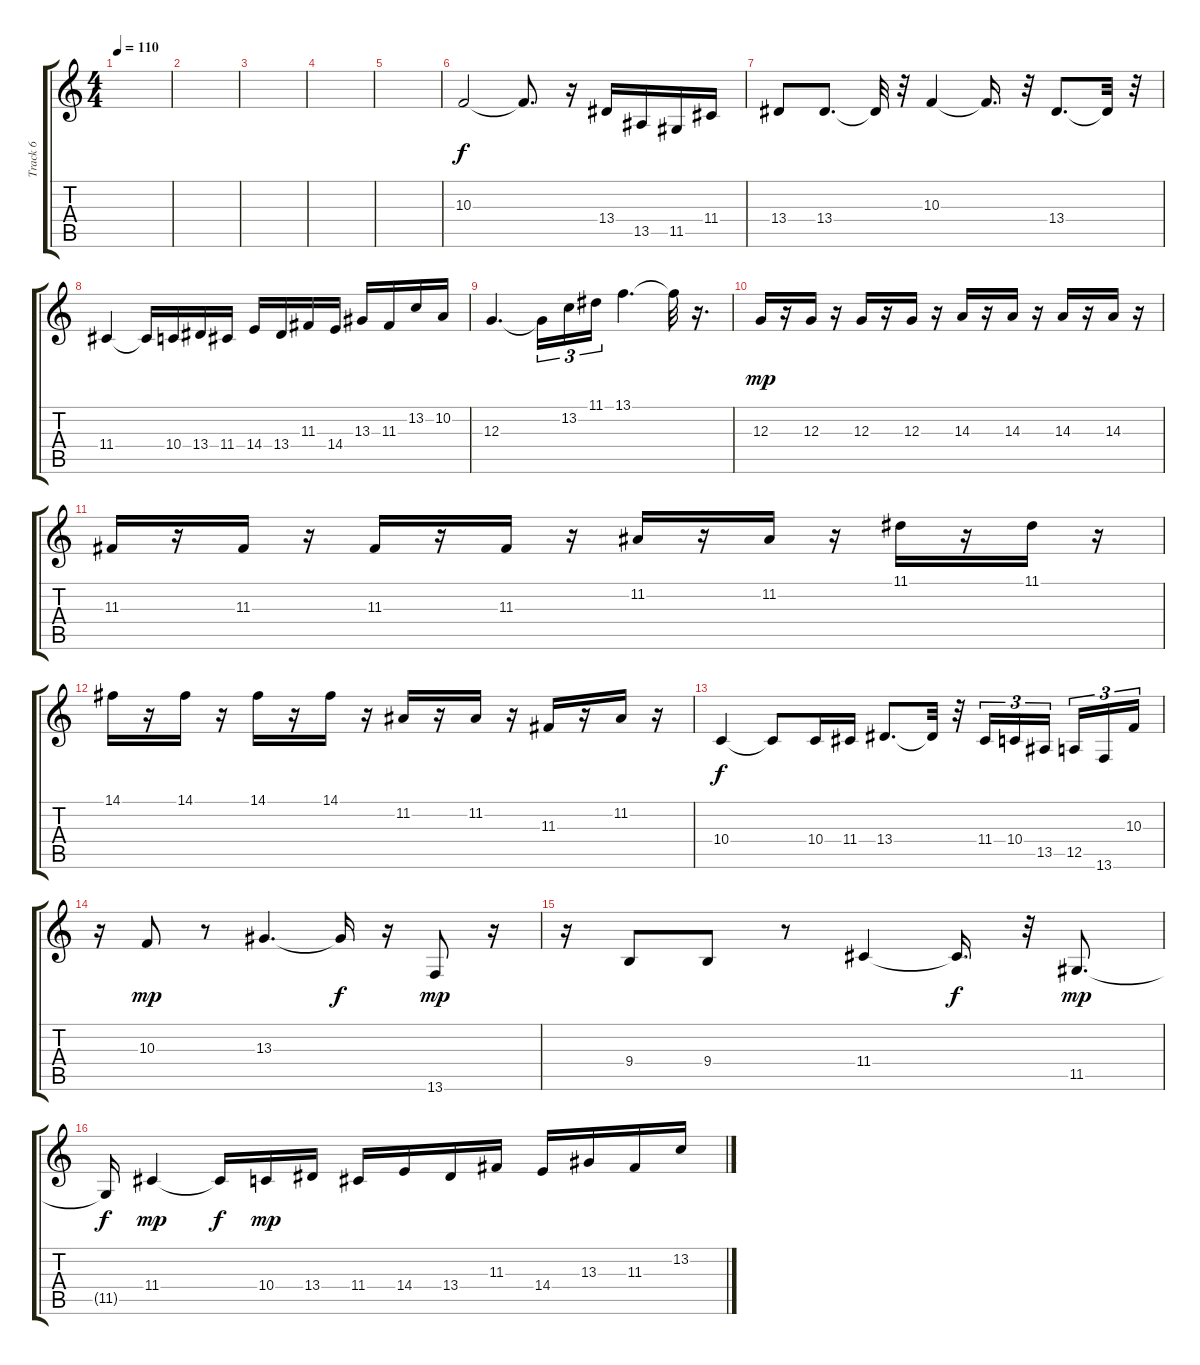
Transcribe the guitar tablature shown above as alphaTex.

\track ("Track 6" "Track 6") {instrument drawbarorgan}
\staff {score tabs}
\tuning (E4 B3 G3 D3 A2 E2) {hide}
\ts (4 4)
\tempo 110
\clef g2
\ks c
|
|
|
|
|
10.3.2{dy f instrument brasssection} 10.3{t}.8{d} r.16 13.4.16 13.5.16 11.5.16 11.4.16 |
13.4.8 13.4.8{d} 13.4{t}.32 r.32 10.3.4 10.3{t}.16{d} r.32 13.4.8{d} 13.4{t}.32 r.32 |
11.4.4 11.4{t}.16 10.4.16 13.4.16 11.4.16 14.4.16 13.4.16 11.3.16 14.4.16 13.3.16 11.3.16 13.2.16 10.2.16 |
12.3.4{d} 12.3{t}.16{tu (3 2)} 13.2.16{tu (3 2)} 11.1.16{tu (3 2)} 13.1.4{d} 13.1{t}.32 r.16{d} |
12.3.16{dy mp instrument brasssection} r.16 12.3.16 r.16 12.3.16 r.16 12.3.16 r.16 14.3.16 r.16 14.3.16 r.16 14.3.16 r.16 14.3.16 r.16 |
11.3.16 r.16 11.3.16 r.16 11.3.16 r.16 11.3.16 r.16 11.2.16 r.16 11.2.16 r.16 11.1.16 r.16 11.1.16 r.16 |
14.1.16 r.16 14.1.16 r.16 14.1.16 r.16 14.1.16 r.16 11.2.16 r.16 11.2.16 r.16 11.3.16 r.16 11.2.16 r.16 |
10.4.4{dy f} 10.4{t}.8 10.4.16 11.4.16 13.4.8{d} 13.4{t}.32 r.32 11.4.16{tu (3 2)} 10.4.16{tu (3 2)} 13.5.16{tu (3 2) beam splitsecondary} 12.5.16{tu (3 2)} 13.6.16{tu (3 2)} 10.3.16{tu (3 2)} |
r.16 10.3.8{dy mp instrument viola} r.8 13.3.4{d} 13.3{t}.16{dy f} r.16 13.6.8{dy mp} r.16 |
r.16 9.4.8 9.4.8 r.8 11.4.4 11.4{t}.16{d dy f} r.32 11.5.8{d dy mp} |
11.5{t}.16{dy f} 11.4.4{dy mp} 11.4{t}.16{dy f} 10.4.16{dy mp} 13.4.16 11.4.16 14.4.16 13.4.16 11.3.16 14.4.16 13.3.16 11.3.16 13.2.16
